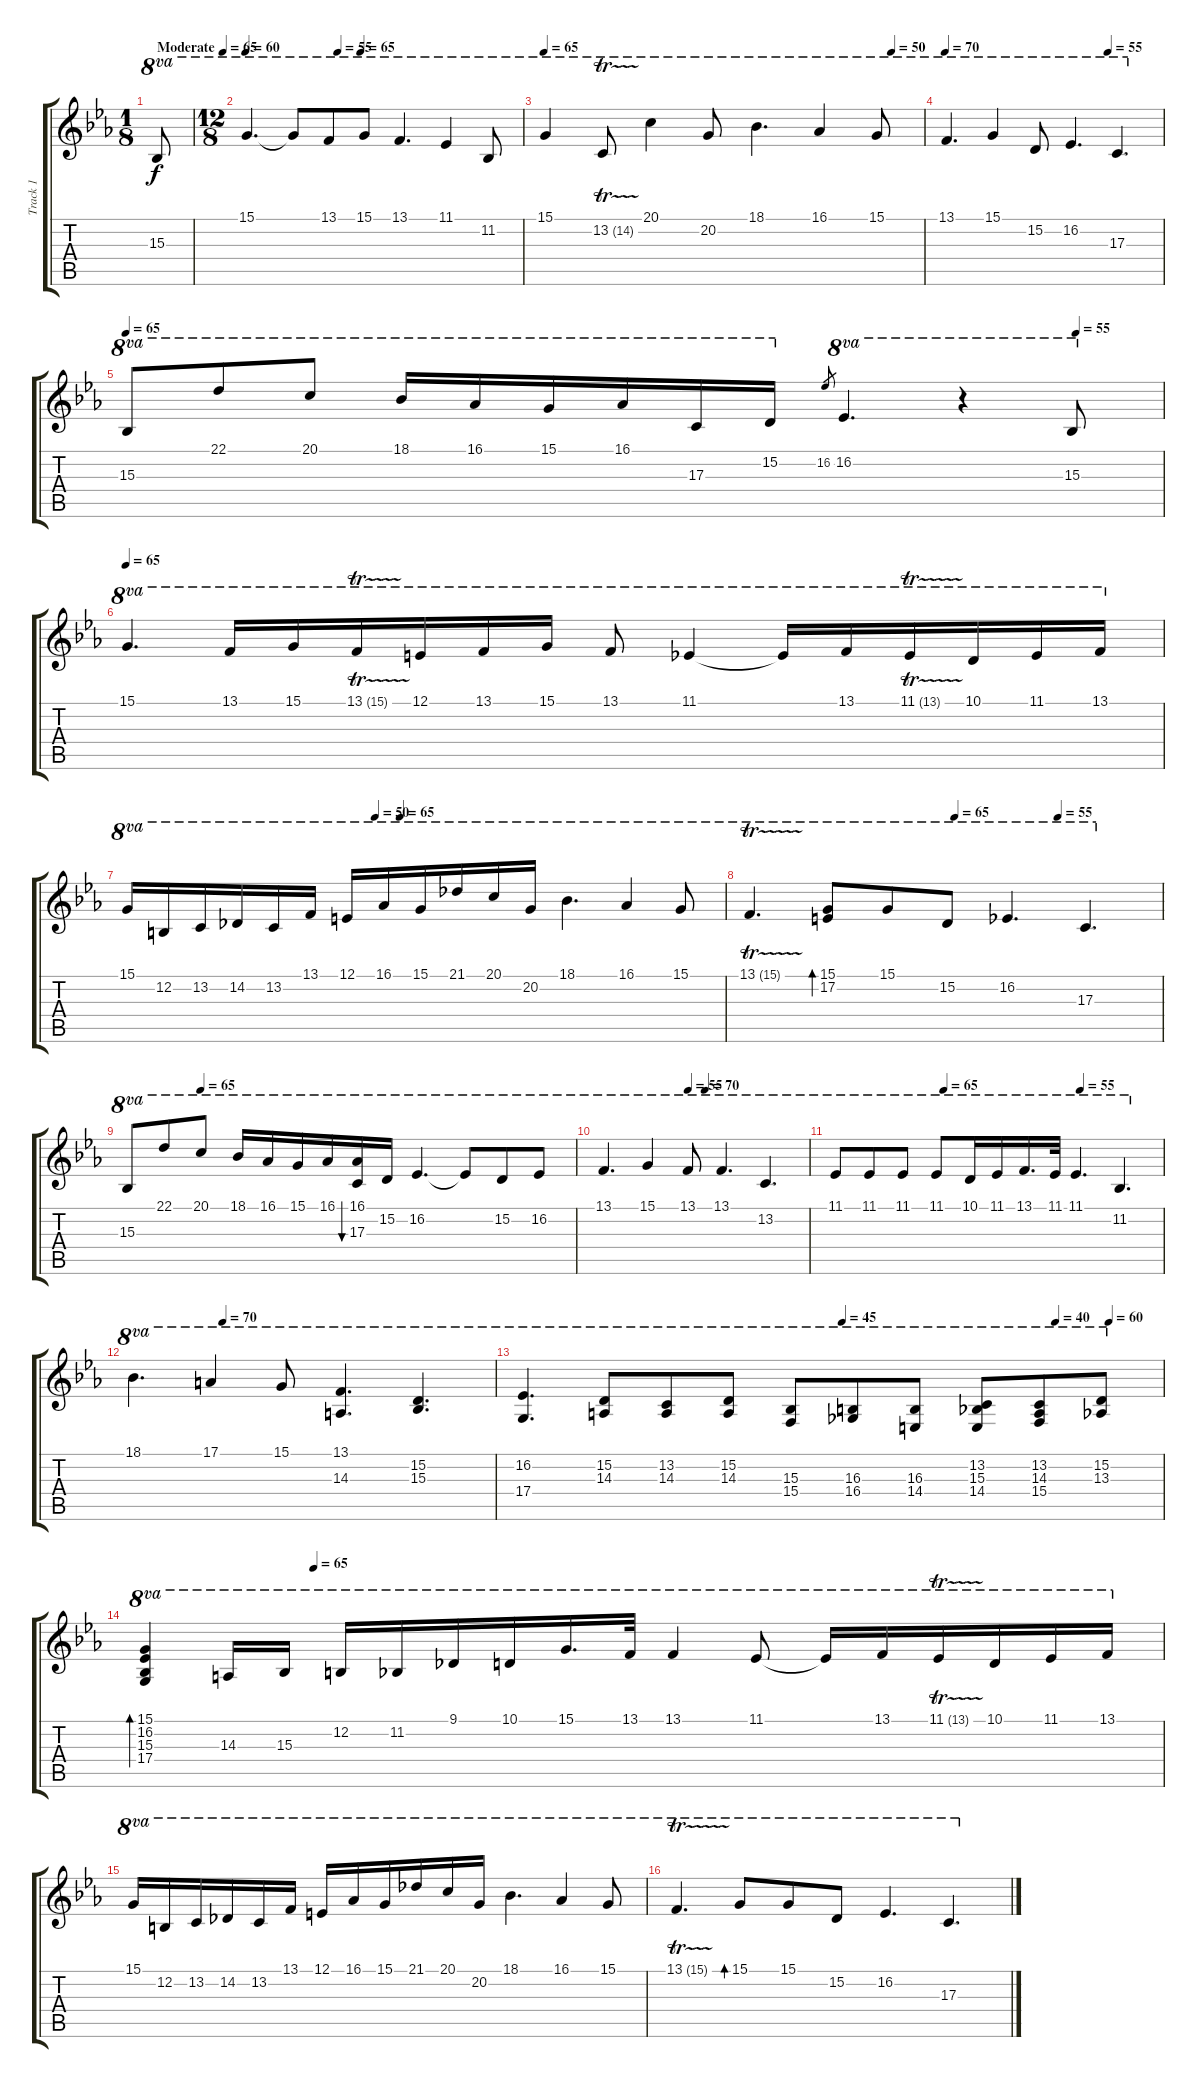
\track ("Track 1" "Track 1") {instrument acousticgrandpiano}
\staff {score tabs}
\tuning (E4 B3 G3 D3 A2 E2) {hide}
\ts (1 8)
\tempo (65 "Moderate")
\tempo 35
\tempo (65 "Moderate")
\clef g2
\ks eb
15.3.8{ot 8va dy f instrument acousticgrandpiano} |
\ts (12 8)
\tempo 60
\tempo (55 0.3333333333333333)
\tempo (65 0.4166666666666667)
15.1.4{d ot 8va} 15.1{t}.8{ot 8va} 13.1.8{ot 8va} 15.1.8{ot 8va} 13.1.4{d ot 8va} 11.1.4{ot 8va} 11.2.8{ot 8va} |
\tempo 65
\tempo (50 0.9166666666666666)
15.1.4{ot 8va} 13.2{tr (14 32)}.8{ot 8va} 20.1.4{ot 8va} 20.2.8{ot 8va} 18.1.4{d ot 8va} 16.1.4{ot 8va} 15.1.8{ot 8va} |
\tempo 70
\tempo (55 0.75)
13.1.4{d ot 8va} 15.1.4{ot 8va} 15.2.8{ot 8va} 16.2.4{d ot 8va} 17.3.4{d ot 8va} |
\tempo 65
\tempo (55 0.9166666666666666)
15.3.8{ot 8va} 22.1.8{ot 8va} 20.1.8{ot 8va} 18.1.16{ot 8va} 16.1.16{ot 8va} 15.1.16{ot 8va} 16.1.16{ot 8va} 17.3.16{ot 8va} 15.2.16{ot 8va} 16.2.8{gr} 16.2.4{d ot 8va} r.4{ot 8va} 15.3.8{ot 8va} |
\tempo 65
15.1.4{d ot 8va} 13.1.16{ot 8va} 15.1.16{ot 8va} 13.1{tr (15 64)}.16{ot 8va} 12.1.16{ot 8va} 13.1.16{ot 8va} 15.1.16{ot 8va} 13.1.8{ot 8va} 11.1.4{ot 8va} 11.1{t}.16{ot 8va} 13.1.16{ot 8va} 11.1{tr (13 64)}.16{ot 8va} 10.1.16{ot 8va} 11.1.16{ot 8va} 13.1.16{ot 8va} |
\tempo (50 0.4166666666666667)
\tempo (65 0.4583333333333333)
15.1.16{ot 8va} 12.2.16{ot 8va} 13.2.16{ot 8va} 14.2.16{ot 8va} 13.2.16{ot 8va} 13.1.16{ot 8va} 12.1.16{ot 8va} 16.1.16{ot 8va} 15.1.16{ot 8va} 21.1.16{ot 8va} 20.1.16{ot 8va} 20.2.16{ot 8va} 18.1.4{d ot 8va} 16.1.4{ot 8va} 15.1.8{ot 8va} |
\tempo (55 0.75)
\tempo (65 0.5)
13.1{tr (15 64)}.4{d ot 8va} (15.1 17.2).8{bd 240 ot 8va} 15.1.8{ot 8va} 15.2.8{ot 8va} 16.2.4{d ot 8va} 17.3.4{d ot 8va} |
\tempo (65 0.16666666666666666)
15.3.8{ot 8va} 22.1.8{ot 8va} 20.1.8{ot 8va} 18.1.16{ot 8va} 16.1.16{ot 8va} 15.1.16{ot 8va} 16.1.16{ot 8va} (16.1 17.3).16{bu 480 ot 8va} 15.2.16{ot 8va} 16.2.4{d ot 8va} 16.2{t}.8{ot 8va} 15.2.8{ot 8va} 16.2.8{ot 8va} |
\tempo (55 0.4166666666666667)
\tempo (70 0.5)
13.1.4{d ot 8va} 15.1.4{ot 8va} 13.1.8{ot 8va} 13.1.4{d ot 8va} 13.2.4{d ot 8va} |
\tempo (65 0.3333333333333333)
\tempo (55 0.75)
11.1.8{ot 8va} 11.1.8{ot 8va} 11.1.8{ot 8va} 11.1.8{ot 8va} 10.1.16{ot 8va} 11.1.16{ot 8va} 13.1.16{d ot 8va} 11.1.32{ot 8va} 11.1.4{d ot 8va} 11.2.4{d ot 8va} |
\tempo (70 0.25)
18.1.4{d ot 8va} 17.1.4{ot 8va} 15.1.8{ot 8va} (13.1 14.3).4{d ot 8va} (15.2 15.3).4{d ot 8va} |
\tempo (45 0.5)
\tempo (40 0.8333333333333334)
\tempo (60 0.9166666666666666)
(16.2 17.4).4{d ot 8va} (15.2 14.3).8{ot 8va} (13.2 14.3).8{ot 8va} (15.2 14.3).8{ot 8va} (15.3 15.4).8{ot 8va} (16.3 16.4).8{ot 8va} (16.3 14.4).8{ot 8va} (13.2 15.3 14.4).8{ot 8va} (13.2 14.3 15.4).8{ot 8va} (15.2 13.3).8{ot 8va} |
\tempo (65 0.16666666666666666)
(15.1 16.2 15.3 17.4).4{bd 240 ot 8va} 14.3.16{ot 8va} 15.3.16{ot 8va} 12.2.16{ot 8va} 11.2.16{ot 8va} 9.1.16{ot 8va} 10.1.16{ot 8va} 15.1.16{d ot 8va} 13.1.32{ot 8va} 13.1.4{ot 8va} 11.1.8{ot 8va} 11.1{t}.16{ot 8va} 13.1.16{ot 8va} 11.1{tr (13 64)}.16{ot 8va} 10.1.16{ot 8va} 11.1.16{ot 8va} 13.1.16{ot 8va} |
15.1.16{ot 8va} 12.2.16{ot 8va} 13.2.16{ot 8va} 14.2.16{ot 8va} 13.2.16{ot 8va} 13.1.16{ot 8va} 12.1.16{ot 8va} 16.1.16{ot 8va} 15.1.16{ot 8va} 21.1.16{ot 8va} 20.1.16{ot 8va} 20.2.16{ot 8va} 18.1.4{d ot 8va} 16.1.4{ot 8va} 15.1.8{ot 8va} |
13.1{tr (15 64)}.4{d ot 8va} 15.1.8{bd 240 ot 8va} 15.1.8{ot 8va} 15.2.8{ot 8va} 16.2.4{d ot 8va} 17.3.4{d ot 8va}
